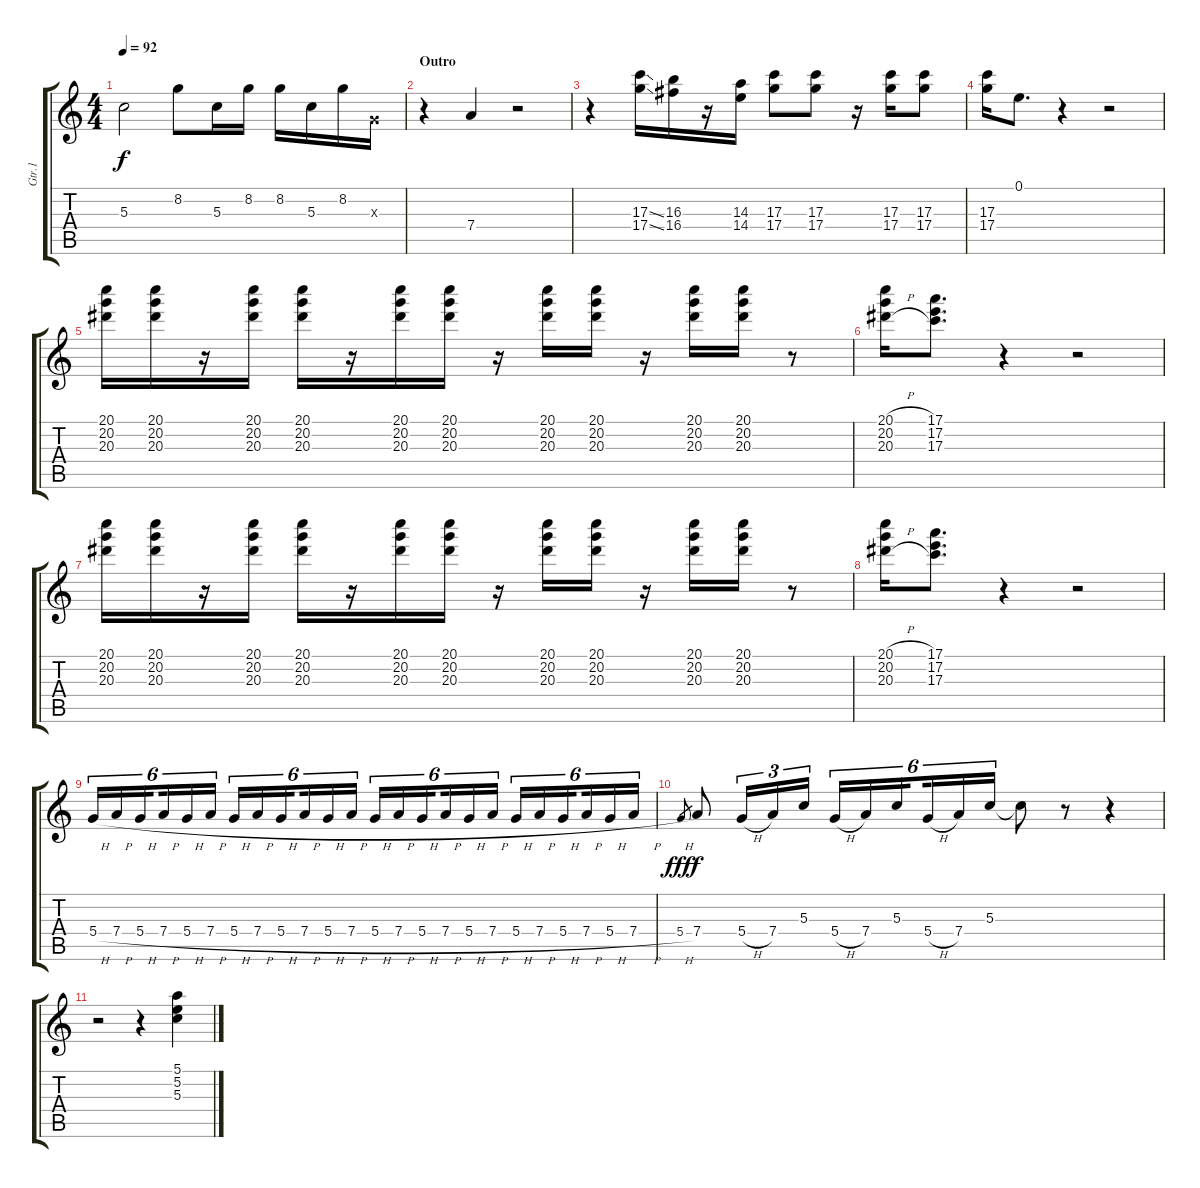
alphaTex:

\track ("Gtr.1" "Gtr.1") {instrument overdrivenguitar}
\staff {score tabs}
\tuning (E4 B3 G3 D3 A2 E2) {hide}
\ts (4 4)
\tempo 92
\clef g2
\ks c
5.3{t}.2{dy f} 8.2.8 5.3.16 8.2.16 8.2.16 5.3.16 8.2.16 0.3{x}.16 |
\section ("" "Outro")
r.4 7.4.4 r.2 |
r.4 (17.3{ss} 17.4{ss}).16 (16.3 16.4).16 r.16 (14.3 14.4).16 (17.3 17.4).8 (17.3 17.4).8 r.16 (17.3 17.4).16 (17.3 17.4).8 |
(17.3 17.4).16 0.1.8{d} r.4 r.2 |
(20.1 20.2 20.3).16 (20.1 20.2 20.3).16 r.16 (20.1 20.2 20.3).16 (20.1 20.2 20.3).16 r.16 (20.1 20.2 20.3).16 (20.1 20.2 20.3).16 r.16 (20.1 20.2 20.3).16 (20.1 20.2 20.3).16 r.16 (20.1 20.2 20.3).16 (20.1 20.2 20.3).16 r.8 |
(20.1{h} 20.2{h} 20.3{h}).16 (17.1 17.2 17.3).8{d} r.4 r.2 |
(20.1 20.2 20.3).16 (20.1 20.2 20.3).16 r.16 (20.1 20.2 20.3).16 (20.1 20.2 20.3).16 r.16 (20.1 20.2 20.3).16 (20.1 20.2 20.3).16 r.16 (20.1 20.2 20.3).16 (20.1 20.2 20.3).16 r.16 (20.1 20.2 20.3).16 (20.1 20.2 20.3).16 r.8 |
(20.1{h} 20.2{h} 20.3{h}).16 (17.1 17.2 17.3).8{d} r.4 r.2 |
5.4{h}.16{tu (6 4)} 7.4{h}.16{tu (6 4)} 5.4{h}.16{tu (6 4) beam splitsecondary} 7.4{h}.16{tu (6 4)} 5.4{h}.16{tu (6 4)} 7.4{h}.16{tu (6 4)} 5.4{h}.16{tu (6 4)} 7.4{h}.16{tu (6 4)} 5.4{h}.16{tu (6 4) beam splitsecondary} 7.4{h}.16{tu (6 4)} 5.4{h}.16{tu (6 4)} 7.4{h}.16{tu (6 4)} 5.4{h}.16{tu (6 4)} 7.4{h}.16{tu (6 4)} 5.4{h}.16{tu (6 4) beam splitsecondary} 7.4{h}.16{tu (6 4)} 5.4{h}.16{tu (6 4)} 7.4{h}.16{tu (6 4)} 5.4{h}.16{tu (6 4)} 7.4{h}.16{tu (6 4)} 5.4{h}.16{tu (6 4) beam splitsecondary} 7.4{h}.16{tu (6 4)} 5.4{h}.16{tu (6 4)} 7.4{h}.16{tu (6 4)} |
5.4{h}.8{gr dy fff} 7.4.8{dy f} 5.4{h}.16{tu (3 2)} 7.4.16{tu (3 2)} 5.3.16{tu (3 2)} 5.4{h}.16{tu (6 4)} 7.4.16{tu (6 4)} 5.3.16{tu (6 4) beam splitsecondary} 5.4{h}.16{tu (6 4)} 7.4.16{tu (6 4)} 5.3.16{tu (6 4)} 5.3{t}.8 r.8 r.4 |
r.2 r.4 (5.1 5.2 5.3).4
